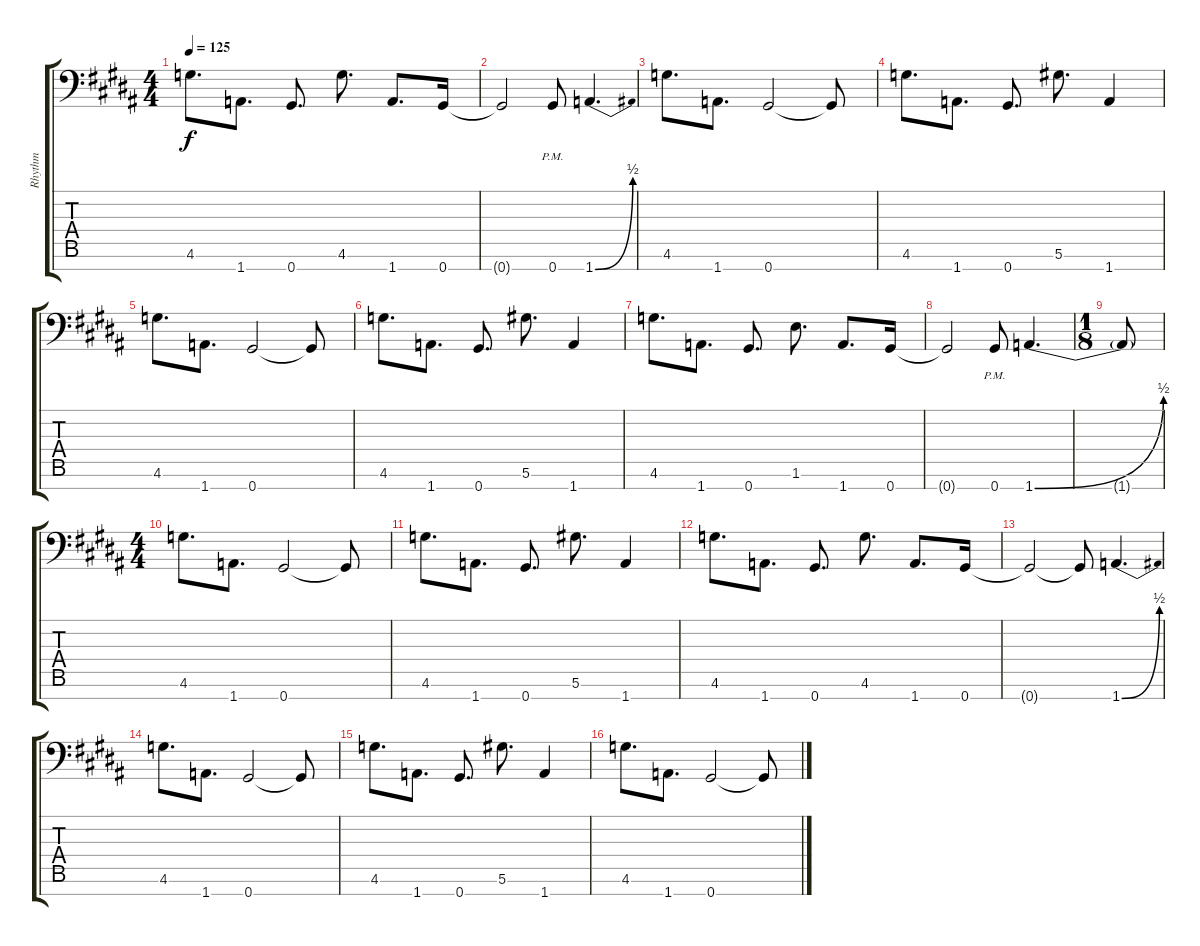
\track ("Rhythm" "Rhythm") {instrument distortionguitar}
\staff {score tabs}
\tuning (Eb4 Bb3 F3 Db3 Ab2 Eb2 Ab1) {hide}
\ts (4 4)
\tempo 125
\clef f4
\ks g#minor
4.6.8{d dy f} 1.7.8{d} 0.7.8{d} 4.6.8{d} 1.7.8{d} 0.7.16 |
0.7{t}.2 0.7{pm}.8 1.7{be (bend 0 0 60 2)}.4{d} |
4.6.8{d} 1.7.8{d} 0.7.2 0.7{t}.8 |
4.6.8{d} 1.7.8{d} 0.7.8{d} 5.6.8{d} 1.7.4 |
4.6.8{d} 1.7.8{d} 0.7.2 0.7{t}.8 |
4.6.8{d} 1.7.8{d} 0.7.8{d} 5.6.8{d} 1.7.4 |
4.6.8{d} 1.7.8{d} 0.7.8{d} 1.6.8{d} 1.7.8{d} 0.7.16 |
0.7{t}.2 0.7{pm}.8 1.7{be (bend 0 0 60 2)}.4{d} |
\ts (1 8)
1.7{t}.8 |
\ts (4 4)
4.6.8{d} 1.7.8{d} 0.7.2 0.7{t}.8 |
4.6.8{d} 1.7.8{d} 0.7.8{d} 5.6.8{d} 1.7.4 |
4.6.8{d} 1.7.8{d} 0.7.8{d} 4.6.8{d} 1.7.8{d} 0.7.16 |
0.7{t}.2 0.7{t}.8 1.7{be (bend 0 0 60 2)}.4{d} |
4.6.8{d} 1.7.8{d} 0.7.2 0.7{t}.8 |
4.6.8{d} 1.7.8{d} 0.7.8{d} 5.6.8{d} 1.7.4 |
4.6.8{d} 1.7.8{d} 0.7.2 0.7{t}.8
